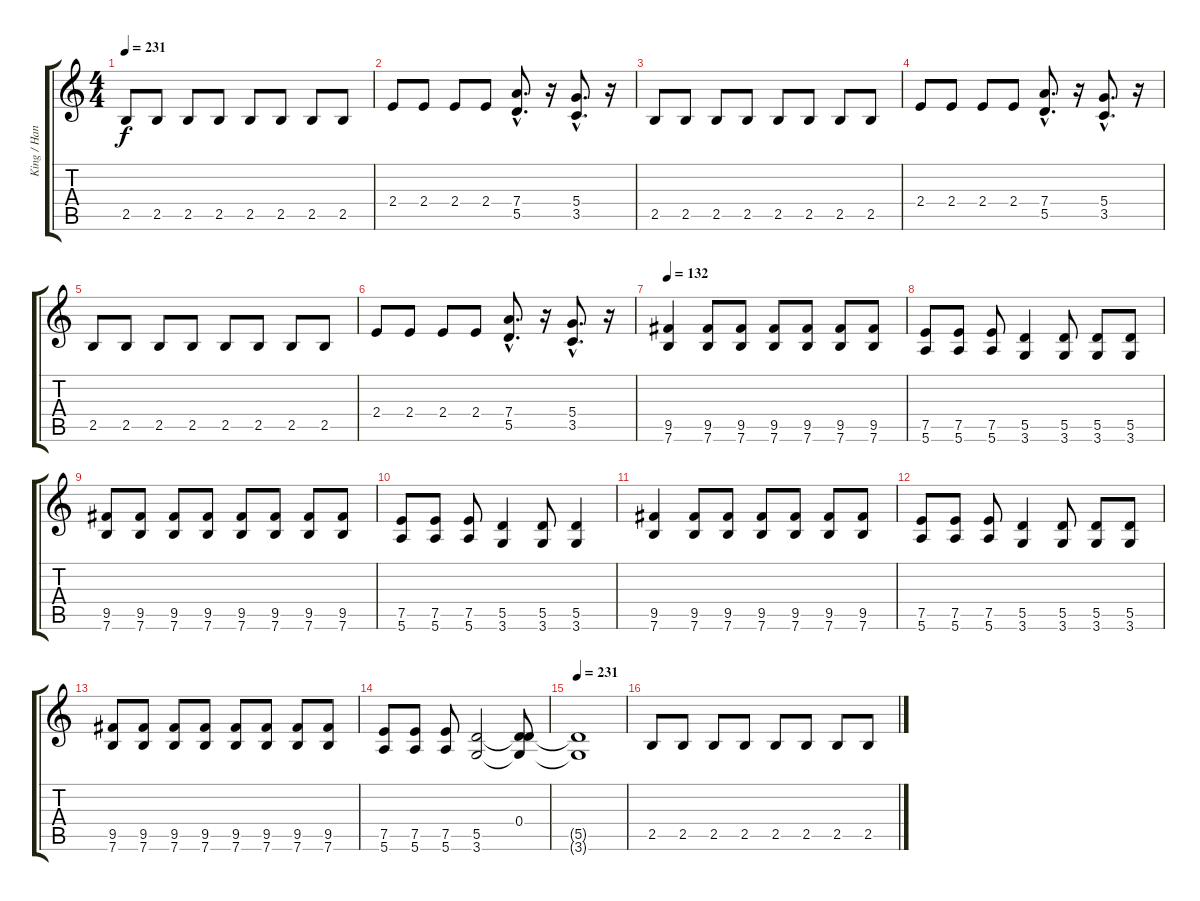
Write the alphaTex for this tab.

\track ("King / Hanneman" "King / Han") {instrument distortionguitar}
\staff {score tabs}
\tuning (E4 B3 G3 D3 A2 E2) {hide}
\ts (4 4)
\tempo 231
\clef g2
\ks c
2.5.8{dy f} 2.5.8 2.5.8 2.5.8 2.5.8 2.5.8 2.5.8 2.5.8 |
2.4.8 2.4.8 2.4.8 2.4.8 (7.4{hac} 5.5{hac}).8{d} r.16 (5.4{hac} 3.5{hac}).8{d} r.16 |
2.5.8 2.5.8 2.5.8 2.5.8 2.5.8 2.5.8 2.5.8 2.5.8 |
2.4.8 2.4.8 2.4.8 2.4.8 (7.4{hac} 5.5{hac}).8{d} r.16 (5.4{hac} 3.5{hac}).8{d} r.16 |
2.5.8 2.5.8 2.5.8 2.5.8 2.5.8 2.5.8 2.5.8 2.5.8 |
2.4.8 2.4.8 2.4.8 2.4.8 (7.4{hac} 5.5{hac}).8{d} r.16 (5.4{hac} 3.5{hac}).8{d} r.16 |
\tempo 132
(9.5 7.6).4 (9.5 7.6).8 (9.5 7.6).8 (9.5 7.6).8 (9.5 7.6).8 (9.5 7.6).8 (9.5 7.6).8 |
(7.5 5.6).8 (7.5 5.6).8 (7.5 5.6).8 (5.5 3.6).4 (5.5 3.6).8 (5.5 3.6).8 (5.5 3.6).8 |
(9.5 7.6).8 (9.5 7.6).8 (9.5 7.6).8 (9.5 7.6).8 (9.5 7.6).8 (9.5 7.6).8 (9.5 7.6).8 (9.5 7.6).8 |
(7.5 5.6).8 (7.5 5.6).8 (7.5 5.6).8 (5.5 3.6).4 (5.5 3.6).8 (5.5 3.6).4 |
(9.5 7.6).4 (9.5 7.6).8 (9.5 7.6).8 (9.5 7.6).8 (9.5 7.6).8 (9.5 7.6).8 (9.5 7.6).8 |
(7.5 5.6).8 (7.5 5.6).8 (7.5 5.6).8 (5.5 3.6).4 (5.5 3.6).8 (5.5 3.6).8 (5.5 3.6).8 |
(9.5 7.6).8 (9.5 7.6).8 (9.5 7.6).8 (9.5 7.6).8 (9.5 7.6).8 (9.5 7.6).8 (9.5 7.6).8 (9.5 7.6).8 |
(7.5 5.6).8 (7.5 5.6).8 (7.5 5.6).8 (5.5 3.6).2 (0.4 5.5{t} 3.6{t}).8 |
\tempo 231
(5.5{t} 3.6{t}).1 |
2.5.8 2.5.8 2.5.8 2.5.8 2.5.8 2.5.8 2.5.8 2.5.8
